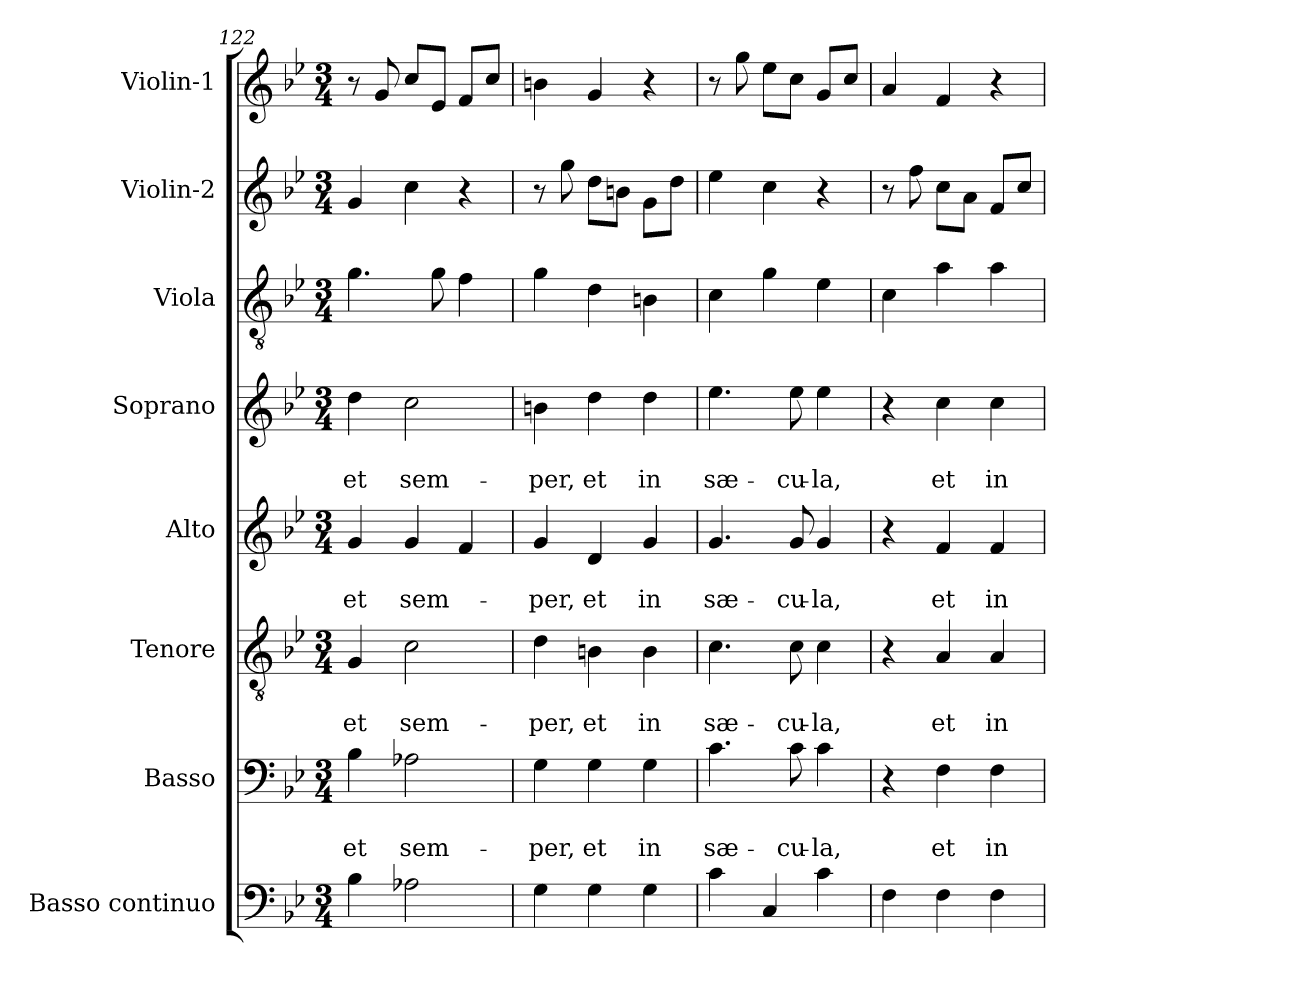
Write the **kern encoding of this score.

**kern	**kern	**text	**text	**kern	**text	**text	**kern	**text	**text	**kern	**text	**text	**kern	**kern	**kern
*part8	*part7	*part7	*part7	*part6	*part6	*part6	*part5	*part5	*part5	*part4	*part4	*part4	*part3	*part2	*part1
*staff8	*staff7	*staff7	*staff7	*staff6	*staff6	*staff6	*staff5	*staff5	*staff5	*staff4	*staff4	*staff4	*staff3	*staff2	*staff1
*I"Basso continuo	*I"Basso	*	*	*I"Tenore	*	*	*I"Alto	*	*	*I"Soprano	*	*	*I"Viola	*I"Violin-2	*I"Violin-1
*I'BC	*I'B	*	*	*I'T	*	*	*I'A	*	*	*I'S	*	*	*I'Va	*I'Vi-2	*I'Vi-1
!!LO:PB:g=z
*clefF4	*clefF4	*	*	*clefGv2	*	*	*clefG2	*	*	*clefG2	*	*	*clefGv2	*clefG2	*clefG2
*k[b-e-]	*k[b-e-]	*	*	*k[b-e-]	*	*	*k[b-e-]	*	*	*k[b-e-]	*	*	*k[b-e-]	*k[b-e-]	*k[b-e-]
*B-:	*B-:	*	*	*B-:	*	*	*B-:	*	*	*B-:	*	*	*B-:	*B-:	*B-:
*M3/4	*M3/4	*	*	*M3/4	*	*	*M3/4	*	*	*M3/4	*	*	*M3/4	*M3/4	*M3/4
=122	=122	=122	=122	=122	=122	=122	=122	=122	=122	=122	=122	=122	=122	=122	=122
!	!	!	!LO:LY:b	!	!	!LO:LY:b	!	!	!LO:LY:b	!	!	!LO:LY:b	!	!	!
4B-\	4B-\	.	et	4G/	.	et	4g/	.	et	4dd\	.	et	4.g\	4g/	8r
.	.	.	.	.	.	.	.	.	.	.	.	.	.	.	8g/
!	!	!	!LO:LY:b	!	!	!LO:LY:b	!	!	!LO:LY:b	!	!	!LO:LY:b	!	!	!
2A-X\	2A-X\	.	sem-	2c\	.	sem-	4g/	.	sem-	2cc\	.	sem-	.	4cc\	8cc/L
.	.	.	.	.	.	.	.	.	.	.	.	.	8g\	.	8e-/J
.	.	.	.	.	.	.	4f/	.	.	.	.	.	4f\	4r	8f/L
.	.	.	.	.	.	.	.	.	.	.	.	.	.	.	8cc/J
=123	=123	=123	=123	=123	=123	=123	=123	=123	=123	=123	=123	=123	=123	=123	=123
!	!	!	!LO:LY:b	!	!	!LO:LY:b	!	!	!LO:LY:b	!	!	!LO:LY:b	!	!	!
4G\	4G\	.	-per,	4d\	.	-per,	4g/	.	-per,	4bn\	.	-per,	4g\	8r	4bn\
.	.	.	.	.	.	.	.	.	.	.	.	.	.	8gg\	.
!	!	!	!LO:LY:b	!	!	!LO:LY:b	!	!	!LO:LY:b	!	!	!LO:LY:b	!	!	!
4G\	4G\	.	et	4Bn\	.	et	4d/	.	et	4dd\	.	et	4d\	8dd\L	4g/
.	.	.	.	.	.	.	.	.	.	.	.	.	.	8bn\J	.
!	!	!	!LO:LY:b	!	!	!LO:LY:b	!	!	!LO:LY:b	!	!	!LO:LY:b	!	!	!
4G\	4G\	.	in	4B\	.	in	4g/	.	in	4dd\	.	in	4Bn\	8g\L	4r
.	.	.	.	.	.	.	.	.	.	.	.	.	.	8dd\J	.
=124	=124	=124	=124	=124	=124	=124	=124	=124	=124	=124	=124	=124	=124	=124	=124
!	!	!	!LO:LY:b	!	!	!LO:LY:b	!	!	!LO:LY:b	!	!	!LO:LY:b	!	!	!
4c\	4.c\	.	sæ-	4.c\	.	sæ-	4.g/	.	sæ-	4.ee-\	.	sæ-	4c\	4ee-\	8r
.	.	.	.	.	.	.	.	.	.	.	.	.	.	.	8gg\
4C/	.	.	.	.	.	.	.	.	.	.	.	.	4g\	4cc\	8ee-\L
!	!	!	!LO:LY:b	!	!	!LO:LY:b	!	!	!LO:LY:b	!	!	!LO:LY:b	!	!	!
.	8c\	.	-cu-	8c\	.	-cu-	8g/	.	-cu-	8ee-\	.	-cu-	.	.	8cc\J
!	!	!	!LO:LY:b	!	!	!LO:LY:b	!	!	!LO:LY:b	!	!	!LO:LY:b	!	!	!
4c\	4c\	.	-la,	4c\	.	-la,	4g/	.	-la,	4ee-\	.	-la,	4e-\	4r	8g/L
.	.	.	.	.	.	.	.	.	.	.	.	.	.	.	8cc/J
=125	=125	=125	=125	=125	=125	=125	=125	=125	=125	=125	=125	=125	=125	=125	=125
4F\	4r	.	.	4r	.	.	4r	.	.	4r	.	.	4c\	8r	4a/
.	.	.	.	.	.	.	.	.	.	.	.	.	.	8ff\	.
!	!	!	!LO:LY:b	!	!	!LO:LY:b	!	!	!LO:LY:b	!	!	!LO:LY:b	!	!	!
4F\	4F\	.	et	4A/	.	et	4f/	.	et	4cc\	.	et	4a\	8cc\L	4f/
.	.	.	.	.	.	.	.	.	.	.	.	.	.	8a\J	.
!	!	!	!LO:LY:b	!	!	!LO:LY:b	!	!	!LO:LY:b	!	!	!LO:LY:b	!	!	!
4F\	4F\	.	in	4A/	.	in	4f/	.	in	4cc\	.	in	4a\	8f/L	4r
.	.	.	.	.	.	.	.	.	.	.	.	.	.	8cc/J	.
=	=	=	=	=	=	=	=	=	=	=	=	=	=	=	=
*-	*-	*-	*-	*-	*-	*-	*-	*-	*-	*-	*-	*-	*-	*-	*-
